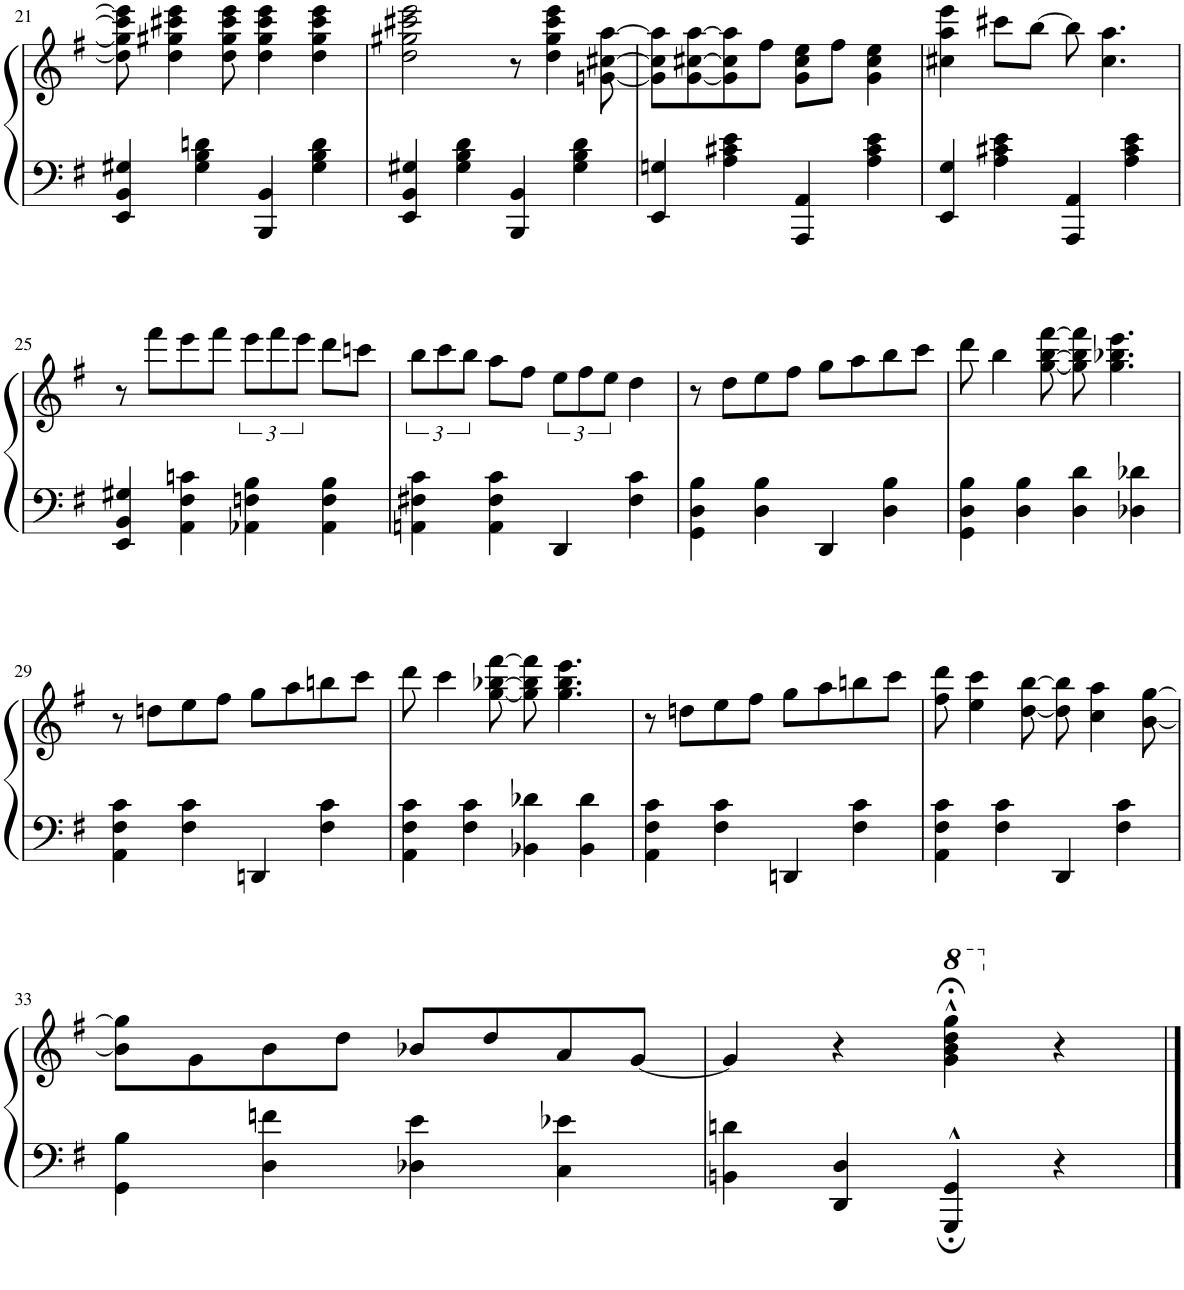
**kern	**kern
*part1	*part1
*staff2	*staff1
*I"Piano	*
*I'Pno	*
!!LO:PB:g=z
*clefG2	*clefG2
*k[f#]	*k[f#]
*M2/2	*M2/2
*met(c|)	*met(c|)
=21	=21
4EE/ 4BB/ 4G#X/	8dd\] 8gg#\] 8ccc#\] 8eee\]
.	4dd\ 4gg#X\ 4ccc#X\ 4eee\
4G#\ 4B\ 4dn\	.
.	8dd\ 8gg#\ 8ccc#\ 8eee\
4BBB/ 4BB/	4dd\ 4gg#\ 4ccc#\ 4eee\
4G#\ 4B\ 4d\	4dd\ 4gg#\ 4ccc#\ 4eee\
=22	=22
4EE/ 4BB/ 4G#X/	2dd\ 2gg#X\ 2ccc#X\ 2eee\
4G#\ 4B\ 4d\	.
4BBB/ 4BB/	8r
.	4dd\ 4gg#\ 4ccc#\ 4eee\
4G#\ 4B\ 4d\	.
.	[8gn\ [8cc#X\ [8aa\
=23	=23
4EE/ 4Gn/	8g\] 8cc#\] 8aa\]L
.	[8g\ [8cc#X\ [8aa\
4A\ 4c#X\ 4e\	8g\] 8cc#\] 8aa\]
.	8ff#\J
4AAA/ 4AA/	8g\ 8cc#\ 8ee\L
.	8ff#\J
4A\ 4c#\ 4e\	4g\ 4cc#\ 4ee\
=24	=24
4EE/ 4G/	4cc#X\ 4aa\ 4eee\
4A\ 4c#X\ 4e\	8ccc#X\L
.	[8bb\J
4AAA/ 4AA/	8bb\]
.	4.cc#\ 4.aa\
4A\ 4c#\ 4e\	.
!!LO:LB:g=z
=25	=25
4EE/ 4BB/ 4G#X/	8r
.	8fff#\L
4AA\ 4F#\ 4cn\	8eee\
.	8fff#\J
4AA-X\ 4Fn\ 4B\	12eee\L
.	12fff#\
.	12eee\J
4AA-\ 4F\ 4B\	8ddd\L
.	8cccn\J
=26	=26
4AAn\ 4F#X\ 4c\	12bb\L
.	12ccc\
.	12bb\J
4AA\ 4F#\ 4c\	8aa\L
.	8ff#\J
4DD/	12ee\L
.	12ff#\
.	12ee\J
4F#\ 4c\	4dd\
=27	=27
4GG\ 4D\ 4B\	8r
.	8dd\L
4D\ 4B\	8ee\
.	8ff#\J
4DD/	8gg\L
.	8aa\
4D\ 4B\	8bb\
.	8ccc\J
=28	=28
4GG\ 4D\ 4B\	8ddd\
.	4bb\
4D\ 4B\	.
.	[8gg\ [8bb\ [8fff#\
4D\ 4d\	8gg\] 8bb\] 8fff#\]
.	4.gg\ 4.bb-X\ 4.eee\
4D-X\ 4d-X\	.
!!LO:LB:g=z
=29	=29
4AA\ 4F#\ 4c\	8r
.	8ddn\L
4F#\ 4c\	8ee\
.	8ff#\J
4DDn/	8gg\L
.	8aa\
4F#\ 4c\	8bbn\
.	8ccc\J
=30	=30
4AA\ 4F#\ 4c\	8ddd\
.	4ccc\
4F#\ 4c\	.
.	[8gg\ [8bb-X\ [8fff#\
4BB-X\ 4d-X\	8gg\] 8bb-\] 8fff#\]
.	4.gg\ 4.bb-\ 4.eee\
4BB-\ 4d-\	.
=31	=31
4AA\ 4F#\ 4c\	8r
.	8ddn\L
4F#\ 4c\	8ee\
.	8ff#\J
4DDn/	8gg\L
.	8aa\
4F#\ 4c\	8bbn\
.	8ccc\J
=32	=32
4AA\ 4F#\ 4c\	8ff#\ 8ddd\
.	4ee\ 4ccc\
4F#\ 4c\	.
.	[8dd\ [8bb\
4DD/	8dd\] 8bb\]
.	4cc\ 4aa\
4F#\ 4c\	.
.	[8b\ [8gg\
!!LO:LB:g=z
=33	=33
4GG\ 4B\	8b\] 8gg\]L
.	8g\
4D\ 4fn\	8b\
.	8dd\J
4D-X\ 4e\	8b-X/L
.	8dd/
4C\ 4e-X\	8a/
.	[8g/J
=34	=34
4BBn\ 4dn\	4g/]
4DD/ 4D/	4r
*	*8va
4GGG/;^^ 4GG/;^^	4gg\;<^^ 4bb\;<^^ 4ddd\;<^^ 4ggg\;<^^
*	*X8va
4r	4r
==	==
*-	*-
